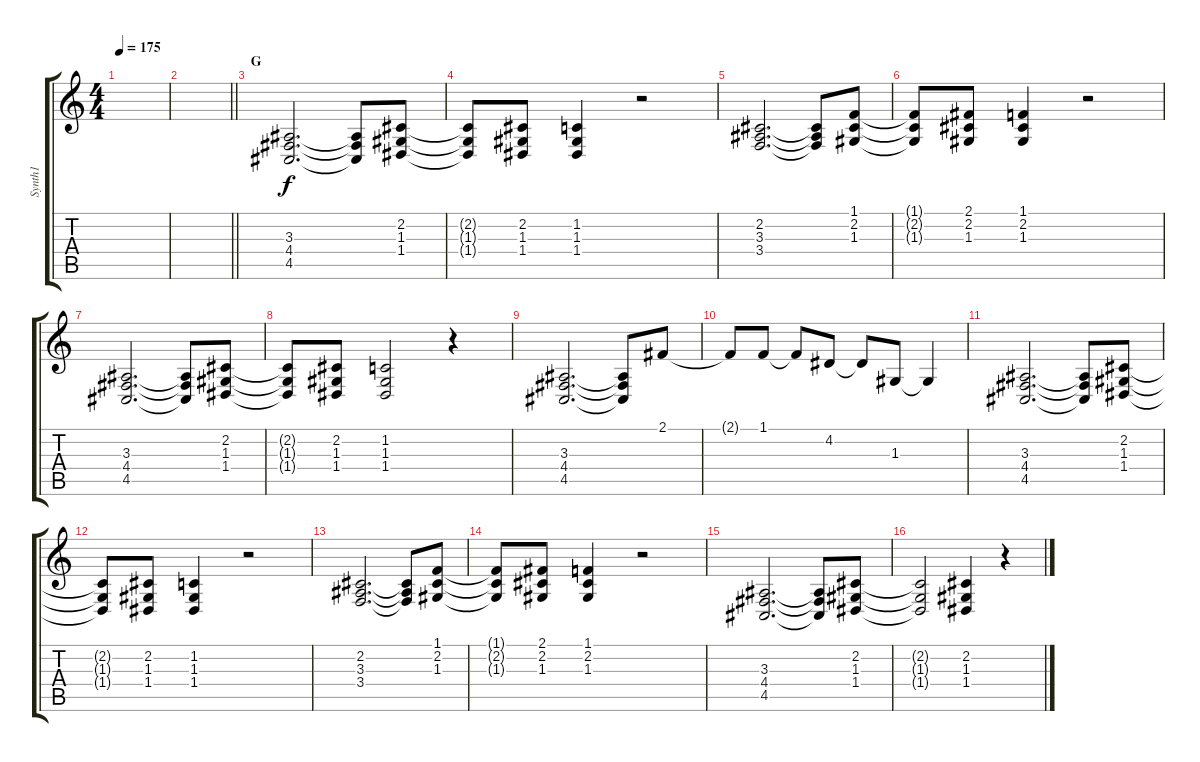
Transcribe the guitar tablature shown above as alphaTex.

\track ("Synth1" "Synth1") {instrument choiraahs}
\staff {score tabs}
\tuning (E4 B3 G3 D3 A2 E2) {hide}
\ts (4 4)
\tempo 175
\clef g2
\ks c
|
\barLineRight lightlight
|
\section ("" "G")
(3.3 4.4 4.5).2{d dy f} (3.3{t} 4.4{t} 4.5{t}).8 (2.2 1.3 1.4).8 |
(2.2{t} 1.3{t} 1.4{t}).8 (2.2 1.3 1.4).8 (1.2 1.3 1.4).4 r.2 |
(2.2 3.3 3.4).2{d} (2.2{t} 3.3{t} 3.4{t}).8 (1.1 2.2 1.3).8 |
(1.1{t} 2.2{t} 1.3{t}).8 (2.1 2.2 1.3).8 (1.1 2.2 1.3).4 r.2 |
(3.3 4.4 4.5).2{d} (3.3{t} 4.4{t} 4.5{t}).8 (2.2 1.3 1.4).8 |
(2.2{t} 1.3{t} 1.4{t}).8 (2.2 1.3 1.4).8 (1.2 1.3 1.4).2 r.4 |
(3.3 4.4 4.5).2{d} (3.3{t} 4.4{t} 4.5{t}).8 2.1.8 |
2.1{t}.8 1.1.8 1.1{t}.8 4.2.8 4.2{t}.8 1.3.8 1.3{t}.4 |
(3.3 4.4 4.5).2{d} (3.3{t} 4.4{t} 4.5{t}).8 (2.2 1.3 1.4).8 |
(2.2{t} 1.3{t} 1.4{t}).8 (2.2 1.3 1.4).8 (1.2 1.3 1.4).4 r.2 |
(2.2 3.3 3.4).2{d} (2.2{t} 3.3{t} 3.4{t}).8 (1.1 2.2 1.3).8 |
(1.1{t} 2.2{t} 1.3{t}).8 (2.1 2.2 1.3).8 (1.1 2.2 1.3).4 r.2 |
(3.3 4.4 4.5).2{d} (3.3{t} 4.4{t} 4.5{t}).8 (2.2 1.3 1.4).8 |
(2.2{t} 1.3{t} 1.4{t}).2 (2.2 1.3 1.4).4 r.4
